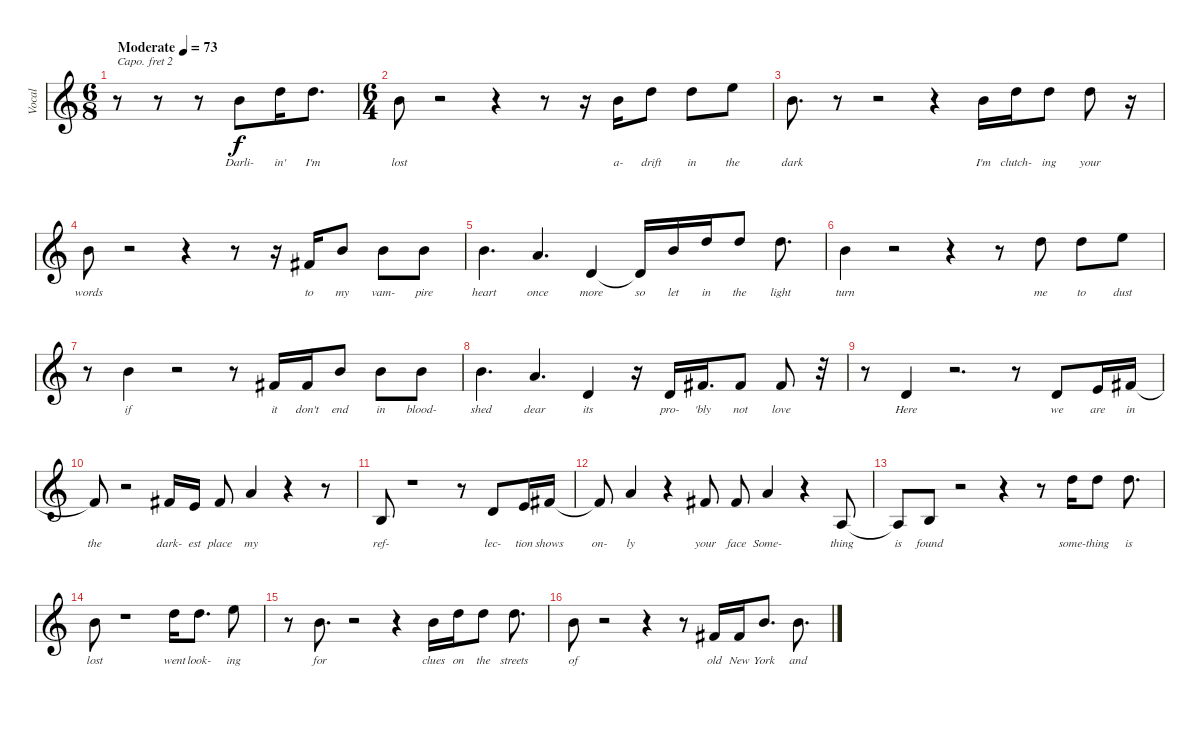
\track ("Vocal" "Vocal") {instrument acousticguitarnylon}
\staff {score}
\capo 2
\tuning (E4 B3 G3 D3 A2 E2) {hide}
\ts (6 8)
\tempo (73 "Moderate")
\clef g2
\ks c
r.8{dy f instrument acousticguitarnylon} r.8 r.8 7.4.8{lyrics (0 "Darli-") lyrics (1 "") lyrics (2 "") lyrics (3 "") lyrics (4 "")} 10.4.16{lyrics (0 "in'") lyrics (1 "") lyrics (2 "") lyrics (3 "") lyrics (4 "")} 10.4.8{d lyrics (0 "I'm") lyrics (1 "") lyrics (2 "") lyrics (3 "") lyrics (4 "")} |
\ts (6 4)
7.4.8{lyrics (0 "lost") lyrics (1 "") lyrics (2 "") lyrics (3 "") lyrics (4 "")} r.2 r.4 r.8 r.16 2.3.16{lyrics (0 "a-") lyrics (1 "") lyrics (2 "") lyrics (3 "") lyrics (4 "")} 1.2.8{lyrics (0 "drift") lyrics (1 "") lyrics (2 "") lyrics (3 "") lyrics (4 "")} 1.2.8{lyrics (0 "in") lyrics (1 "") lyrics (2 "") lyrics (3 "") lyrics (4 "")} 3.2.8{lyrics (0 "the") lyrics (1 "") lyrics (2 "") lyrics (3 "") lyrics (4 "")} |
2.3.8{d lyrics (0 "dark") lyrics (1 "") lyrics (2 "") lyrics (3 "") lyrics (4 "")} r.8 r.2 r.4 2.3.16{lyrics (0 "I'm") lyrics (1 "") lyrics (2 "") lyrics (3 "") lyrics (4 "")} 1.2.16{lyrics (0 "clutch-") lyrics (1 "") lyrics (2 "") lyrics (3 "") lyrics (4 "")} 1.2.8{lyrics (0 "ing") lyrics (1 "") lyrics (2 "") lyrics (3 "") lyrics (4 "")} 1.2.8{lyrics (0 "your") lyrics (1 "") lyrics (2 "") lyrics (3 "") lyrics (4 "")} r.16 |
2.3.8{lyrics (0 "words") lyrics (1 "") lyrics (2 "") lyrics (3 "") lyrics (4 "")} r.2 r.4 r.8 r.16 2.4.16{lyrics (0 "to") lyrics (1 "") lyrics (2 "") lyrics (3 "") lyrics (4 "")} 2.3.8{lyrics (0 "my") lyrics (1 "") lyrics (2 "") lyrics (3 "") lyrics (4 "")} 2.3.8{lyrics (0 "vam-") lyrics (1 "") lyrics (2 "") lyrics (3 "") lyrics (4 "")} 2.3.8{lyrics (0 "pire") lyrics (1 "") lyrics (2 "") lyrics (3 "") lyrics (4 "")} |
2.3.4{d lyrics (0 "heart") lyrics (1 "") lyrics (2 "") lyrics (3 "") lyrics (4 "")} 5.4.4{d lyrics (0 "once") lyrics (1 "") lyrics (2 "") lyrics (3 "") lyrics (4 "")} 3.5.4{lyrics (0 "more") lyrics (1 "") lyrics (2 "") lyrics (3 "") lyrics (4 "")} 3.5{t}.16{lyrics (0 "so") lyrics (1 "") lyrics (2 "") lyrics (3 "") lyrics (4 "")} 2.3.16{lyrics (0 "let") lyrics (1 "") lyrics (2 "") lyrics (3 "") lyrics (4 "")} 1.2.16{lyrics (0 "in") lyrics (1 "") lyrics (2 "") lyrics (3 "") lyrics (4 "")} 1.2.8{lyrics (0 "the") lyrics (1 "") lyrics (2 "") lyrics (3 "") lyrics (4 "")} 1.2.8{d lyrics (0 "light") lyrics (1 "") lyrics (2 "") lyrics (3 "") lyrics (4 "")} |
2.3.4{lyrics (0 "turn") lyrics (1 "") lyrics (2 "") lyrics (3 "") lyrics (4 "")} r.2 r.4 r.8 1.2.8{lyrics (0 "me") lyrics (1 "") lyrics (2 "") lyrics (3 "") lyrics (4 "")} 1.2.8{lyrics (0 "to") lyrics (1 "") lyrics (2 "") lyrics (3 "") lyrics (4 "")} 3.2.8{lyrics (0 "dust") lyrics (1 "") lyrics (2 "") lyrics (3 "") lyrics (4 "")} |
r.8 2.3.4{lyrics (0 "if") lyrics (1 "") lyrics (2 "") lyrics (3 "") lyrics (4 "")} r.2 r.8 2.4.16{lyrics (0 "it") lyrics (1 "") lyrics (2 "") lyrics (3 "") lyrics (4 "")} 2.4.16{lyrics (0 "don't") lyrics (1 "") lyrics (2 "") lyrics (3 "") lyrics (4 "")} 2.3.8{lyrics (0 "end") lyrics (1 "") lyrics (2 "") lyrics (3 "") lyrics (4 "")} 2.3.8{lyrics (0 "in") lyrics (1 "") lyrics (2 "") lyrics (3 "") lyrics (4 "")} 2.3.8{lyrics (0 "blood-") lyrics (1 "") lyrics (2 "") lyrics (3 "") lyrics (4 "")} |
2.3.4{d lyrics (0 "shed") lyrics (1 "") lyrics (2 "") lyrics (3 "") lyrics (4 "")} 0.3.4{d lyrics (0 "dear") lyrics (1 "") lyrics (2 "") lyrics (3 "") lyrics (4 "")} 3.5.4{lyrics (0 "its") lyrics (1 "") lyrics (2 "") lyrics (3 "") lyrics (4 "")} r.16 3.5.16{lyrics (0 "pro-") lyrics (1 "") lyrics (2 "") lyrics (3 "") lyrics (4 "")} 2.4.16{d lyrics (0 "'bly") lyrics (1 "") lyrics (2 "") lyrics (3 "") lyrics (4 "")} 2.4.8{lyrics (0 "not") lyrics (1 "") lyrics (2 "") lyrics (3 "") lyrics (4 "")} 2.4.8{lyrics (0 "love") lyrics (1 "") lyrics (2 "") lyrics (3 "") lyrics (4 "")} r.32 |
r.8 3.5.4{lyrics (0 "Here") lyrics (1 "") lyrics (2 "") lyrics (3 "") lyrics (4 "")} r.2{d} r.8 3.5.8{lyrics (0 "we") lyrics (1 "") lyrics (2 "") lyrics (3 "") lyrics (4 "")} 0.4.16{lyrics (0 "are") lyrics (1 "") lyrics (2 "") lyrics (3 "") lyrics (4 "")} 2.4.16{lyrics (0 "in") lyrics (1 "") lyrics (2 "") lyrics (3 "") lyrics (4 "")} |
2.4{t}.8{lyrics (0 "the") lyrics (1 "") lyrics (2 "") lyrics (3 "") lyrics (4 "")} r.2 2.4.16{lyrics (0 "dark-") lyrics (1 "") lyrics (2 "") lyrics (3 "") lyrics (4 "")} 0.4.16{lyrics (0 "est") lyrics (1 "") lyrics (2 "") lyrics (3 "") lyrics (4 "")} 2.4.8{lyrics (0 "place") lyrics (1 "") lyrics (2 "") lyrics (3 "") lyrics (4 "")} 5.4.4{lyrics (0 "my") lyrics (1 "") lyrics (2 "") lyrics (3 "") lyrics (4 "")} r.4 r.8 |
0.5.8{lyrics (0 "ref-") lyrics (1 "") lyrics (2 "") lyrics (3 "") lyrics (4 "")} r.1 r.8 3.5.8{lyrics (0 "lec-") lyrics (1 "") lyrics (2 "") lyrics (3 "") lyrics (4 "")} 0.4.16{lyrics (0 "tion") lyrics (1 "") lyrics (2 "") lyrics (3 "") lyrics (4 "")} 2.4.16{lyrics (0 "shows") lyrics (1 "") lyrics (2 "") lyrics (3 "") lyrics (4 "")} |
2.4{t}.8{lyrics (0 "on-") lyrics (1 "") lyrics (2 "") lyrics (3 "") lyrics (4 "")} 0.3.4{lyrics (0 "ly") lyrics (1 "") lyrics (2 "") lyrics (3 "") lyrics (4 "")} r.4 2.4.8{lyrics (0 "your") lyrics (1 "") lyrics (2 "") lyrics (3 "") lyrics (4 "")} 2.4.8{lyrics (0 "face") lyrics (1 "") lyrics (2 "") lyrics (3 "") lyrics (4 "")} 5.4.4{lyrics (0 "Some-") lyrics (1 "") lyrics (2 "") lyrics (3 "") lyrics (4 "")} r.4 3.6.8{lyrics (0 "thing") lyrics (1 "") lyrics (2 "") lyrics (3 "") lyrics (4 "")} |
3.6{t}.8{lyrics (0 "is") lyrics (1 "") lyrics (2 "") lyrics (3 "") lyrics (4 "")} 0.5.8{lyrics (0 "found") lyrics (1 "") lyrics (2 "") lyrics (3 "") lyrics (4 "")} r.2 r.4 r.8 10.4.16{lyrics (0 "some-") lyrics (1 "") lyrics (2 "") lyrics (3 "") lyrics (4 "")} 10.4.8{lyrics (0 "thing") lyrics (1 "") lyrics (2 "") lyrics (3 "") lyrics (4 "")} 10.4.8{d lyrics (0 "is") lyrics (1 "") lyrics (2 "") lyrics (3 "") lyrics (4 "")} |
7.4.8{lyrics (0 "lost") lyrics (1 "") lyrics (2 "") lyrics (3 "") lyrics (4 "")} r.1 1.2.16{lyrics (0 "went") lyrics (1 "") lyrics (2 "") lyrics (3 "") lyrics (4 "")} 1.2.8{d lyrics (0 "look-") lyrics (1 "") lyrics (2 "") lyrics (3 "") lyrics (4 "")} 3.2.8{lyrics (0 "ing") lyrics (1 "") lyrics (2 "") lyrics (3 "") lyrics (4 "")} |
r.8 2.3.8{d lyrics (0 "for") lyrics (1 "") lyrics (2 "") lyrics (3 "") lyrics (4 "")} r.2 r.4 7.4.16{lyrics (0 "clues") lyrics (1 "") lyrics (2 "") lyrics (3 "") lyrics (4 "")} 10.4.16{lyrics (0 "on") lyrics (1 "") lyrics (2 "") lyrics (3 "") lyrics (4 "")} 10.4.8{lyrics (0 "the") lyrics (1 "") lyrics (2 "") lyrics (3 "") lyrics (4 "")} 10.4.8{d lyrics (0 "streets") lyrics (1 "") lyrics (2 "") lyrics (3 "") lyrics (4 "")} |
2.3.8{lyrics (0 "of") lyrics (1 "") lyrics (2 "") lyrics (3 "") lyrics (4 "")} r.2 r.4 r.8 2.4.16{lyrics (0 "old") lyrics (1 "") lyrics (2 "") lyrics (3 "") lyrics (4 "")} 2.4.16{lyrics (0 "New") lyrics (1 "") lyrics (2 "") lyrics (3 "") lyrics (4 "")} 2.3.8{d lyrics (0 "York") lyrics (1 "") lyrics (2 "") lyrics (3 "") lyrics (4 "")} 2.3.8{d lyrics (0 "and") lyrics (1 "") lyrics (2 "") lyrics (3 "") lyrics (4 "")}
